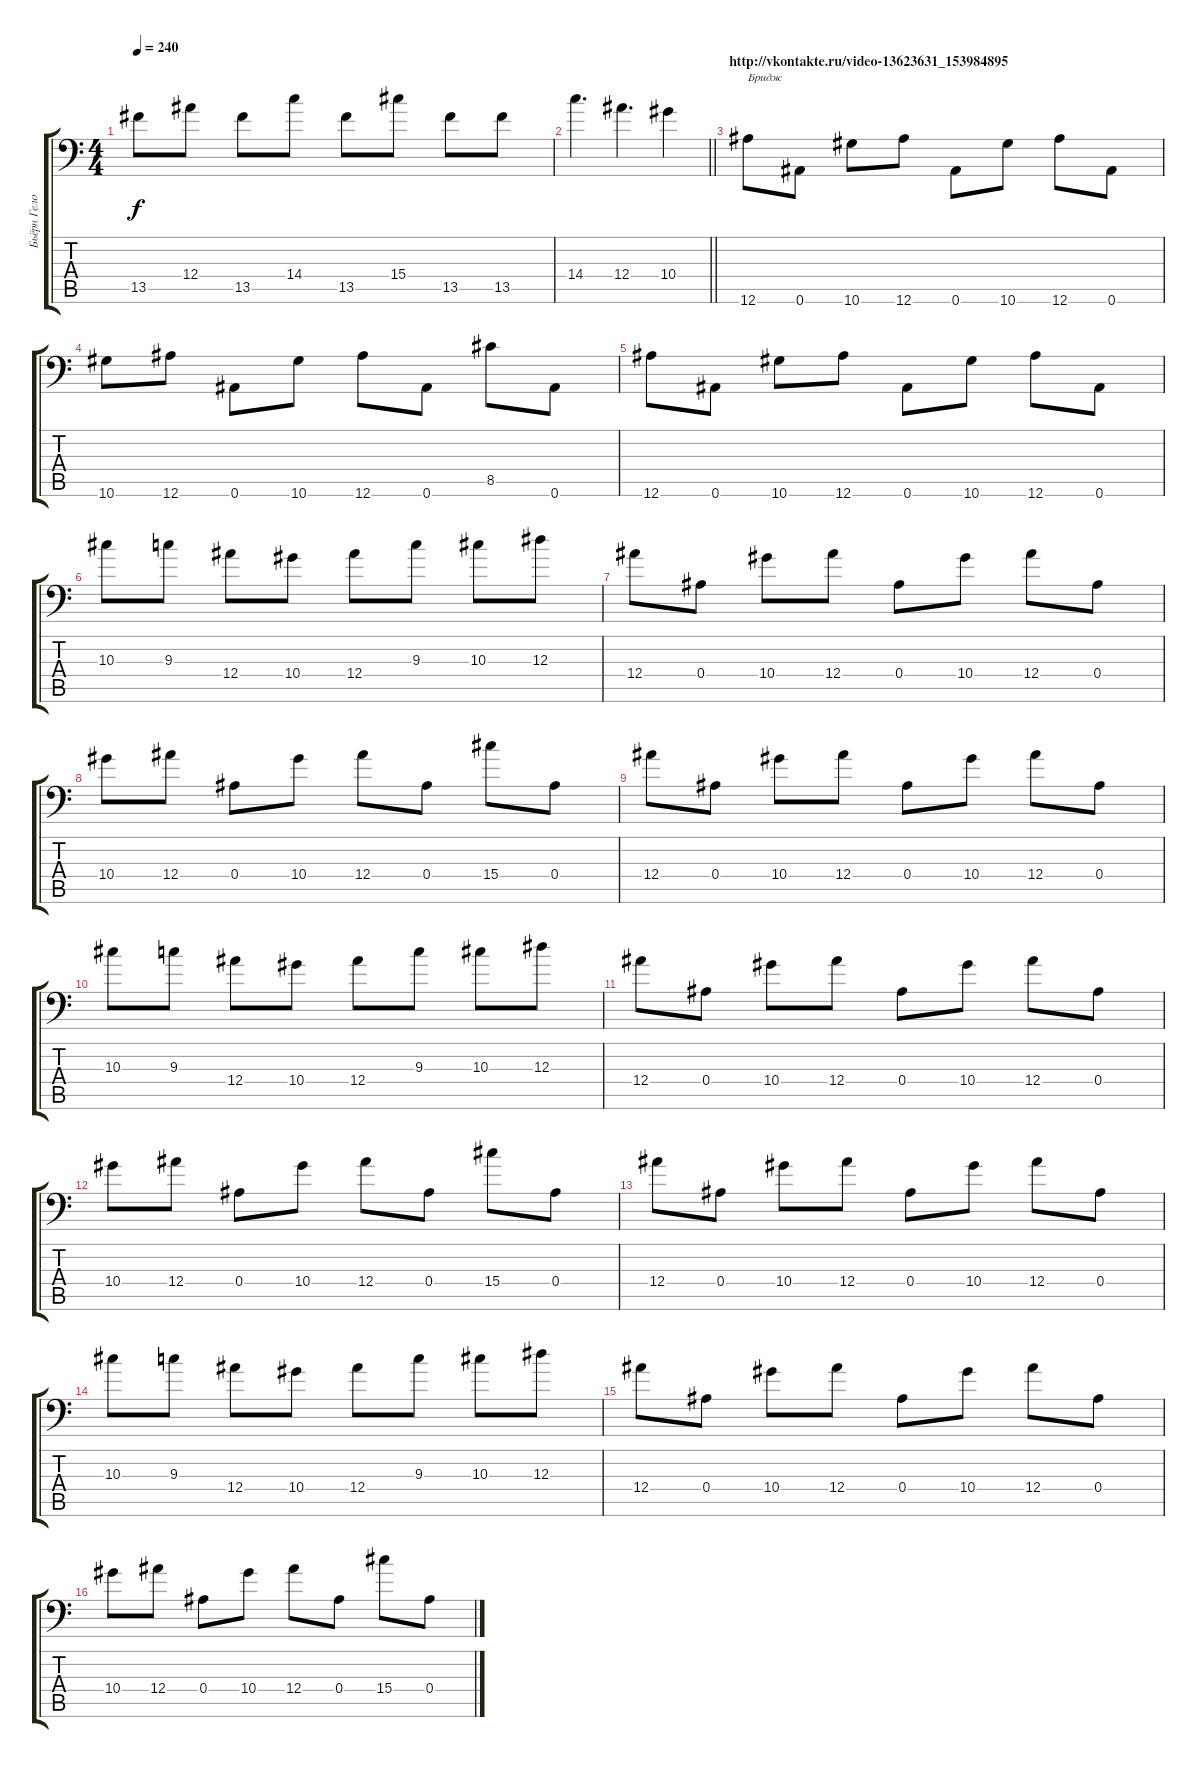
\track ("Бьёрн Гелотте" "Бьёрн Гело") {instrument distortionguitar}
\staff {score tabs}
\tuning (C4 G3 Eb3 Bb2 F2 Bb1) {hide}
\ts (4 4)
\tempo 240
\clef f4
\ks c
13.5.8{dy f} 12.4.8 13.5.8 14.4.8 13.5.8 15.4.8 13.5.8 13.5.8 |
\barLineRight lightlight
14.4.4{d} 12.4.4{d} 10.4.4 |
\section ("" "http://vkontakte.ru/video-13623631_153984895")
12.6.8{txt "Бридж"} 0.6.8 10.6.8 12.6.8 0.6.8 10.6.8 12.6.8 0.6.8 |
10.6.8 12.6.8 0.6.8 10.6.8 12.6.8 0.6.8 8.5.8 0.6.8 |
12.6.8 0.6.8 10.6.8 12.6.8 0.6.8 10.6.8 12.6.8 0.6.8 |
10.3.8 9.3.8 12.4.8 10.4.8 12.4.8 9.3.8 10.3.8 12.3.8 |
12.4.8 0.4.8 10.4.8 12.4.8 0.4.8 10.4.8 12.4.8 0.4.8 |
10.4.8 12.4.8 0.4.8 10.4.8 12.4.8 0.4.8 15.4.8 0.4.8 |
12.4.8 0.4.8 10.4.8 12.4.8 0.4.8 10.4.8 12.4.8 0.4.8 |
10.3.8 9.3.8 12.4.8 10.4.8 12.4.8 9.3.8 10.3.8 12.3.8 |
12.4.8 0.4.8 10.4.8 12.4.8 0.4.8 10.4.8 12.4.8 0.4.8 |
10.4.8 12.4.8 0.4.8 10.4.8 12.4.8 0.4.8 15.4.8 0.4.8 |
12.4.8 0.4.8 10.4.8 12.4.8 0.4.8 10.4.8 12.4.8 0.4.8 |
10.3.8 9.3.8 12.4.8 10.4.8 12.4.8 9.3.8 10.3.8 12.3.8 |
12.4.8 0.4.8 10.4.8 12.4.8 0.4.8 10.4.8 12.4.8 0.4.8 |
10.4.8 12.4.8 0.4.8 10.4.8 12.4.8 0.4.8 15.4.8 0.4.8
